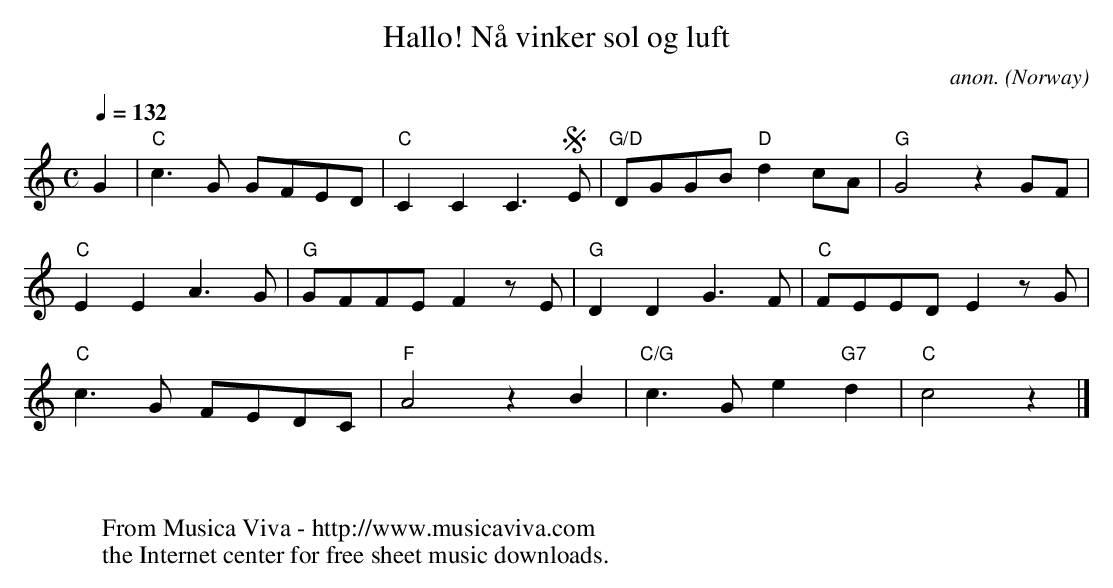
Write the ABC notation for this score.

X:1
T:Hallo! N\aa vinker sol og luft
C:anon.
O:Norway
M:C
L:1/8
Q:1/4=132
K:C
G2|"C"c3G GFED|"C"C2C2 C3SE|"G/D"DGGB "D"d2cA|"G"G4 z2 GF|
"C"E2E2 A3G|"G"GFFE F2 z E|"G"D2D2 G3F|"C"FEED E2 z G|
"C"c3G FEDC|"F"A4 z2 B2|"C/G"c3G e2"G7"d2|"C"c4 z2|]
W:
W:
W:  From Musica Viva - http://www.musicaviva.com
W:  the Internet center for free sheet music downloads.
